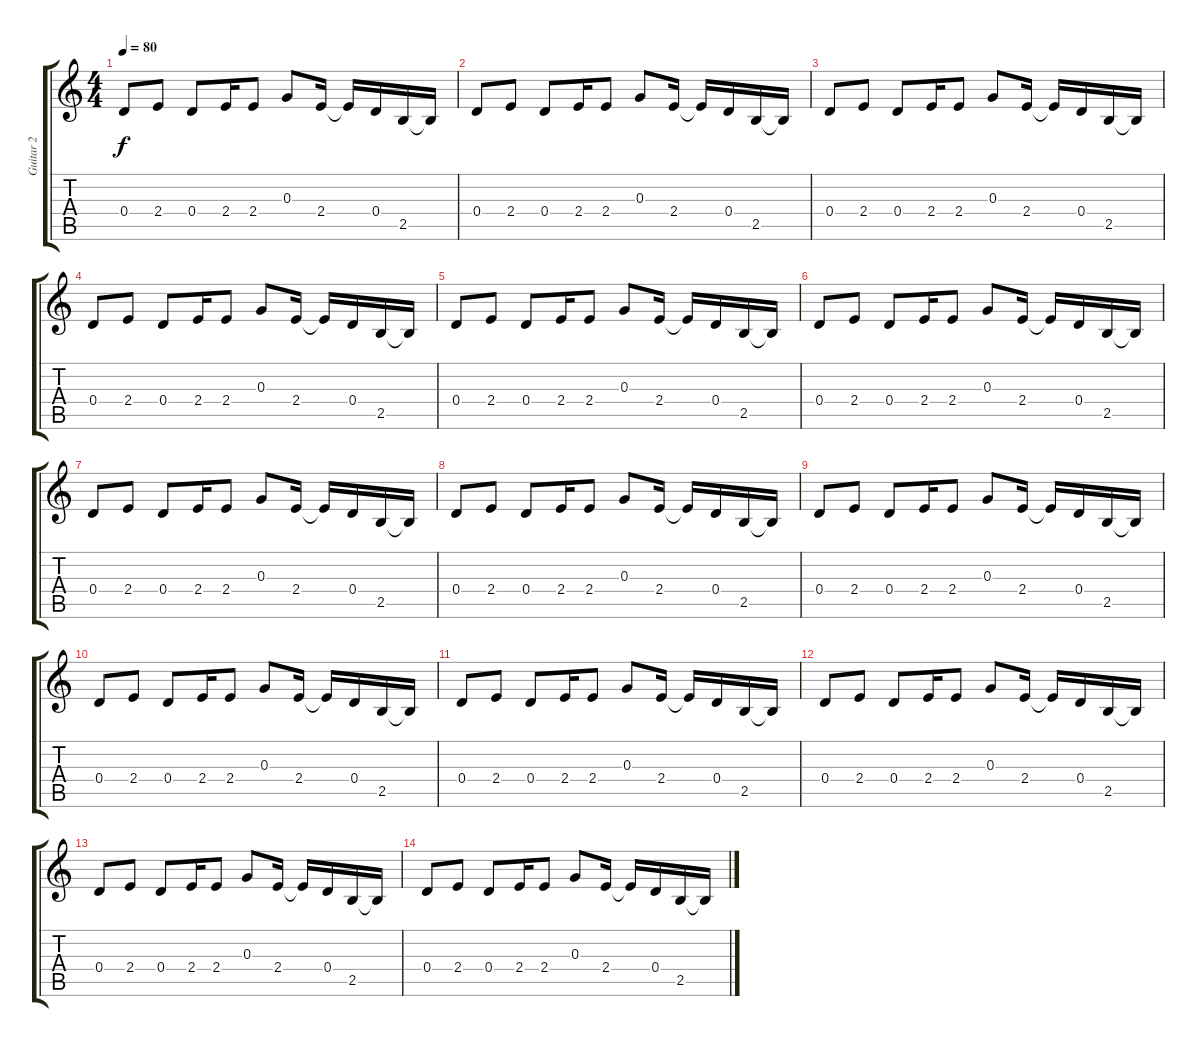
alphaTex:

\track ("Guitar 2" "Guitar 2") {instrument electricguitarjazz}
\staff {score tabs}
\tuning (E4 B3 G3 D3 A2 E2) {hide}
\ts (4 4)
\tempo 80
\clef g2
\ks c
0.4.8{dy f} 2.4.8 0.4.8 2.4.16 2.4.8 0.3.8 2.4.16 2.4{t}.16 0.4.16 2.5.16 2.5{t}.16 |
0.4.8 2.4.8 0.4.8 2.4.16 2.4.8 0.3.8 2.4.16 2.4{t}.16 0.4.16 2.5.16 2.5{t}.16 |
0.4.8 2.4.8 0.4.8 2.4.16 2.4.8 0.3.8 2.4.16 2.4{t}.16 0.4.16 2.5.16 2.5{t}.16 |
0.4.8 2.4.8 0.4.8 2.4.16 2.4.8 0.3.8 2.4.16 2.4{t}.16 0.4.16 2.5.16 2.5{t}.16 |
0.4.8 2.4.8 0.4.8 2.4.16 2.4.8 0.3.8 2.4.16 2.4{t}.16 0.4.16 2.5.16 2.5{t}.16 |
0.4.8 2.4.8 0.4.8 2.4.16 2.4.8 0.3.8 2.4.16 2.4{t}.16 0.4.16 2.5.16 2.5{t}.16 |
0.4.8 2.4.8 0.4.8 2.4.16 2.4.8 0.3.8 2.4.16 2.4{t}.16 0.4.16 2.5.16 2.5{t}.16 |
0.4.8 2.4.8 0.4.8 2.4.16 2.4.8 0.3.8 2.4.16 2.4{t}.16 0.4.16 2.5.16 2.5{t}.16 |
0.4.8 2.4.8 0.4.8 2.4.16 2.4.8 0.3.8 2.4.16 2.4{t}.16 0.4.16 2.5.16 2.5{t}.16 |
0.4.8 2.4.8 0.4.8 2.4.16 2.4.8 0.3.8 2.4.16 2.4{t}.16 0.4.16 2.5.16 2.5{t}.16 |
0.4.8 2.4.8 0.4.8 2.4.16 2.4.8 0.3.8 2.4.16 2.4{t}.16 0.4.16 2.5.16 2.5{t}.16 |
0.4.8 2.4.8 0.4.8 2.4.16 2.4.8 0.3.8 2.4.16 2.4{t}.16 0.4.16 2.5.16 2.5{t}.16 |
0.4.8 2.4.8 0.4.8 2.4.16 2.4.8 0.3.8 2.4.16 2.4{t}.16 0.4.16 2.5.16 2.5{t}.16 |
0.4.8 2.4.8 0.4.8 2.4.16 2.4.8 0.3.8 2.4.16 2.4{t}.16 0.4.16 2.5.16 2.5{t}.16
